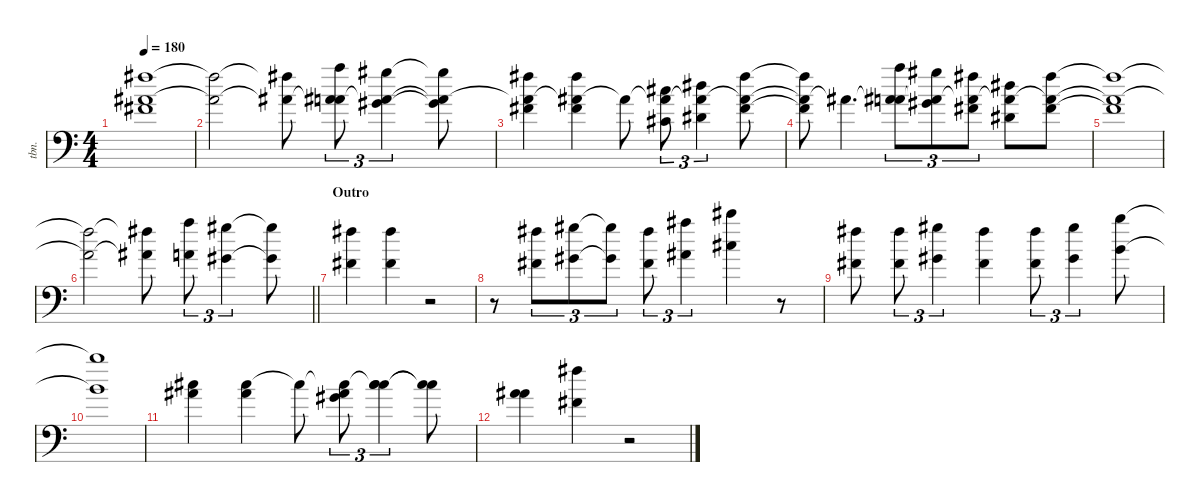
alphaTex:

\defaultSystemsLayout 4
\hideDynamics
\bracketExtendMode nobrackets
\otherSystemsTrackNameOrientation horizontal
\track ("Trombone" "tbn.") {instrument trombone}
\staff {score}
\tuning (E4 B3 G3 D3 A2 E2)
\ts (4 4)
\tempo 180
\clef f4
\ks c
(14.1{t acc #} 16.4{t acc #} 15.3{t acc #}).1{dy f beam Down} |
(14.1{t acc #} 15.3{t acc #}).2{beam Down} (14.1{t acc #} 15.3{t acc #}).8{beam Down} (17.1 19.4 15.3{t acc #}).8{tu (3 2) beam Down} (16.1{acc #} 18.4{acc #} 15.3{t acc #}).4{tu (3 2) beam Down} (16.1{t acc #} 18.4{t acc #} 15.3{t acc #}).8{beam Down} |
(14.1{acc #} 16.4{acc #} 15.3{t acc #}).4{beam Down} (14.1{acc #} 16.4{acc #} 15.3{t acc #}).4{beam Down} 15.3{t acc #}.8{dy mf beam Down} (14.2{acc #} 16.5{acc #} 15.3{t acc #}).8{tu (3 2) dy f beam Down} (11.1{acc #} 13.4{acc #} 15.3{t acc #}).4{tu (3 2) beam Down} (14.1{acc #} 16.4{acc #} 15.3{t acc #}).8{beam Down} |
(14.1{t acc #} 16.4{t acc #} 15.3{t acc #}).8{beam Down} 15.3{t acc #}.4{d dy mf beam Down} (17.1 19.4 15.3{t acc #}).8{tu (3 2) dy f beam Down} (16.1{acc #} 18.4{acc #} 15.3{t acc #}).8{tu (3 2) beam Down} (14.1{acc #} 16.4{acc #} 15.3{t acc #}).8{tu (3 2) beam Down} (16.2{acc #} 18.5{acc #} 15.3{t acc #}).8{beam Down} (14.1{acc #} 16.4{acc #} 15.3{t acc #}).8{beam Down} |
(14.1{t acc #} 16.4{t acc #} 15.3{t acc #}).1{beam Down} |
\barLineRight lightlight
(14.1{t acc #} 15.3{t acc #}).2{beam Down} (14.1{t acc #} 15.3{t acc #}).8{beam Down} (17.1 19.4).8{tu (3 2) beam Down} (16.1{acc #} 18.4{acc #}).4{tu (3 2) beam Down} (16.1{t acc #} 18.4{t acc #}).8{beam Down} |
\section ("" "Outro")
(14.1{acc #} 16.4{acc #}).4{beam Down} (14.1{acc #} 16.4{acc #}).4{beam Down} r.2{beam Down} |
r.8{beam Down} (14.1{acc #} 16.4{acc #}).8{tu (3 2) beam Down} (16.1{acc #} 18.4{acc #}).8{tu (3 2) beam Down} (16.1{t acc #} 18.4{t acc #}).8{tu (3 2) beam Down} (14.1{acc #} 16.4{acc #}).8{tu (3 2) beam Down} (18.1{acc #} 15.3{acc #}).4{tu (3 2) beam Down} (21.1{acc #} 18.3{acc #}).4{beam Down} r.8{beam Down} |
(19.2{acc #} 21.5{acc #}).8{beam Down} (19.2{acc #} 21.5{acc #}).8{tu (3 2) beam Down} (16.1{acc #} 18.4{acc #}).4{tu (3 2) beam Down} (14.1{acc #} 16.4{acc #}).4{beam Down} (14.1{acc #} 16.4{acc #}).8{tu (3 2) beam Down} (16.1{acc #} 18.4{acc #}).4{tu (3 2) beam Down} (19.1 16.3).8{beam Down} |
(19.1{t} 16.3{t}).1{beam Down} |
(9.1{acc #} 11.2{acc #}).4{beam Down} (9.1{acc #} 11.2{acc #}).4{beam Down} 9.1{t acc #}.8{dy mf beam Down} (11.2{acc #} 13.3{acc #} 9.1{t acc #}).8{tu (3 2) dy f beam Down} (14.2{acc #} 18.3{acc #} 9.1{t acc #}).4{tu (3 2) beam Down} (9.1{t acc #} 18.3{t acc #}).8{beam Down} |
(11.2{acc #} 15.3{acc #}).4{beam Down} (14.1{acc #} 16.4{acc #}).4{beam Down} r.2{beam Down}
